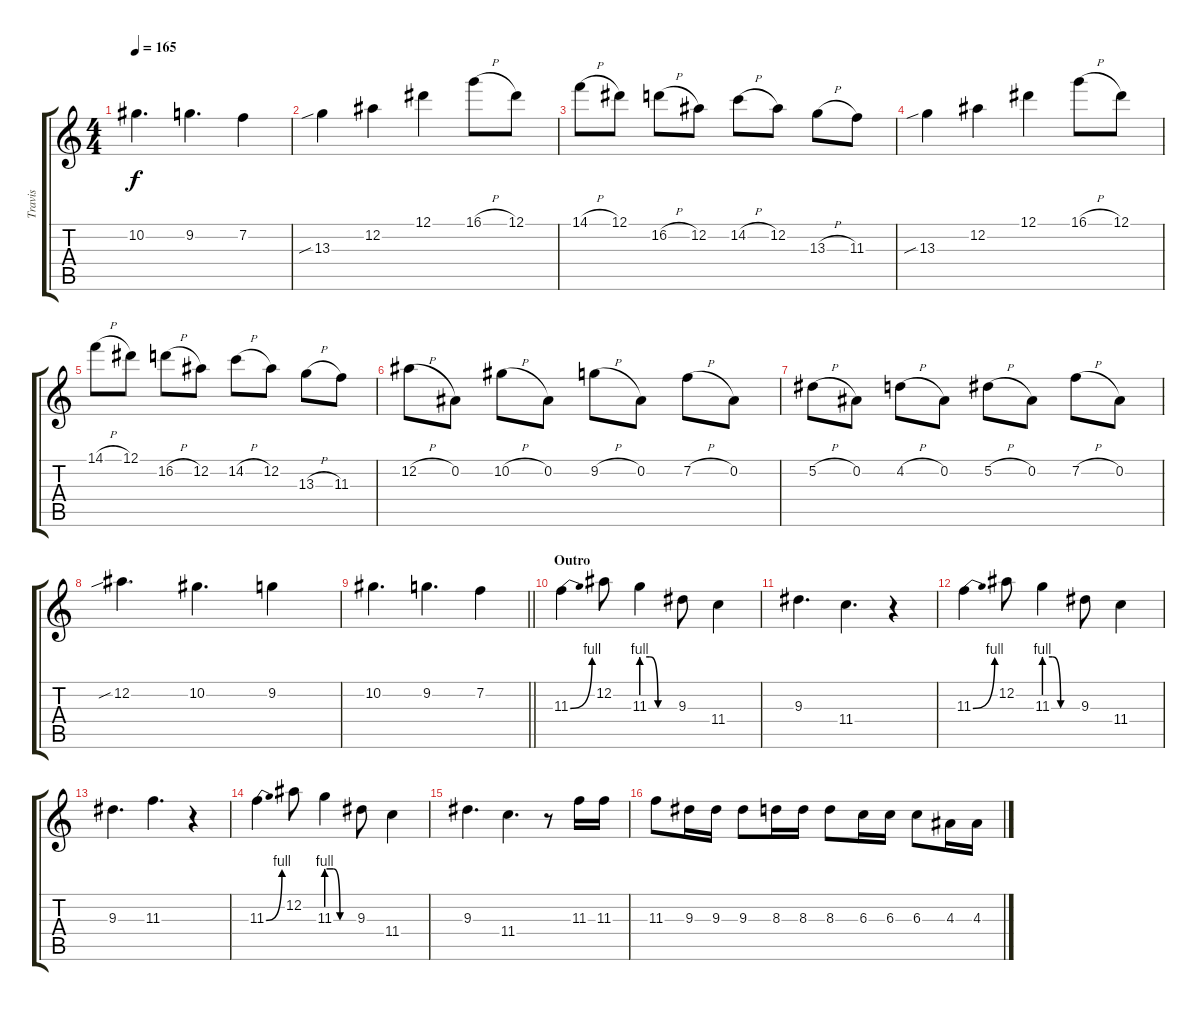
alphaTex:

\track ("Travis" "Travis") {instrument electricguitarjazz}
\staff {score tabs}
\tuning (Eb4 Bb3 Gb3 Db3 Ab2 Eb2) {hide}
\ts (4 4)
\tempo 165
\clef g2
\ks c
10.2.4{d dy f} 9.2.4{d} 7.2.4 |
13.3{sib}.4 12.2.4 12.1.4 16.1{h}.8 12.1.8 |
14.1{h}.8 12.1.8 16.2{h}.8 12.2.8 14.2{h}.8 12.2.8 13.3{h}.8 11.3.8 |
13.3{sib}.4 12.2.4 12.1.4 16.1{h}.8 12.1.8 |
14.1{h}.8 12.1.8 16.2{h}.8 12.2.8 14.2{h}.8 12.2.8 13.3{h}.8 11.3.8 |
12.2{h}.8 0.2.8 10.2{h}.8 0.2.8 9.2{h}.8 0.2.8 7.2{h}.8 0.2.8 |
5.2{h}.8 0.2.8 4.2{h}.8 0.2.8 5.2{h}.8 0.2.8 7.2{h}.8 0.2.8 |
12.2{sib}.4{d} 10.2.4{d} 9.2.4 |
\barLineRight lightlight
10.2.4{d} 9.2.4{d} 7.2.4 |
\section ("" "Outro")
11.3{be (bend 0 0 60 4)}.4 12.2.8 11.3{be (custom 0 4 15 4 30 0 60 0)}.4 9.3.8 11.4.4 |
9.3.4{d} 11.4.4{d} r.4 |
11.3{be (bend 0 0 60 4)}.4 12.2.8 11.3{be (custom 0 4 15 4 30 0 60 0)}.4 9.3.8 11.4.4 |
9.3.4{d} 11.3.4{d} r.4 |
11.3{be (bend 0 0 60 4)}.4 12.2.8 11.3{be (custom 0 4 15 4 30 0 60 0)}.4 9.3.8 11.4.4 |
9.3.4{d} 11.4.4{d} r.8 11.3.16 11.3.16 |
11.3.8 9.3.16 9.3.16 9.3.8 8.3.16 8.3.16 8.3.8 6.3.16 6.3.16 6.3.8 4.3.16 4.3.16
